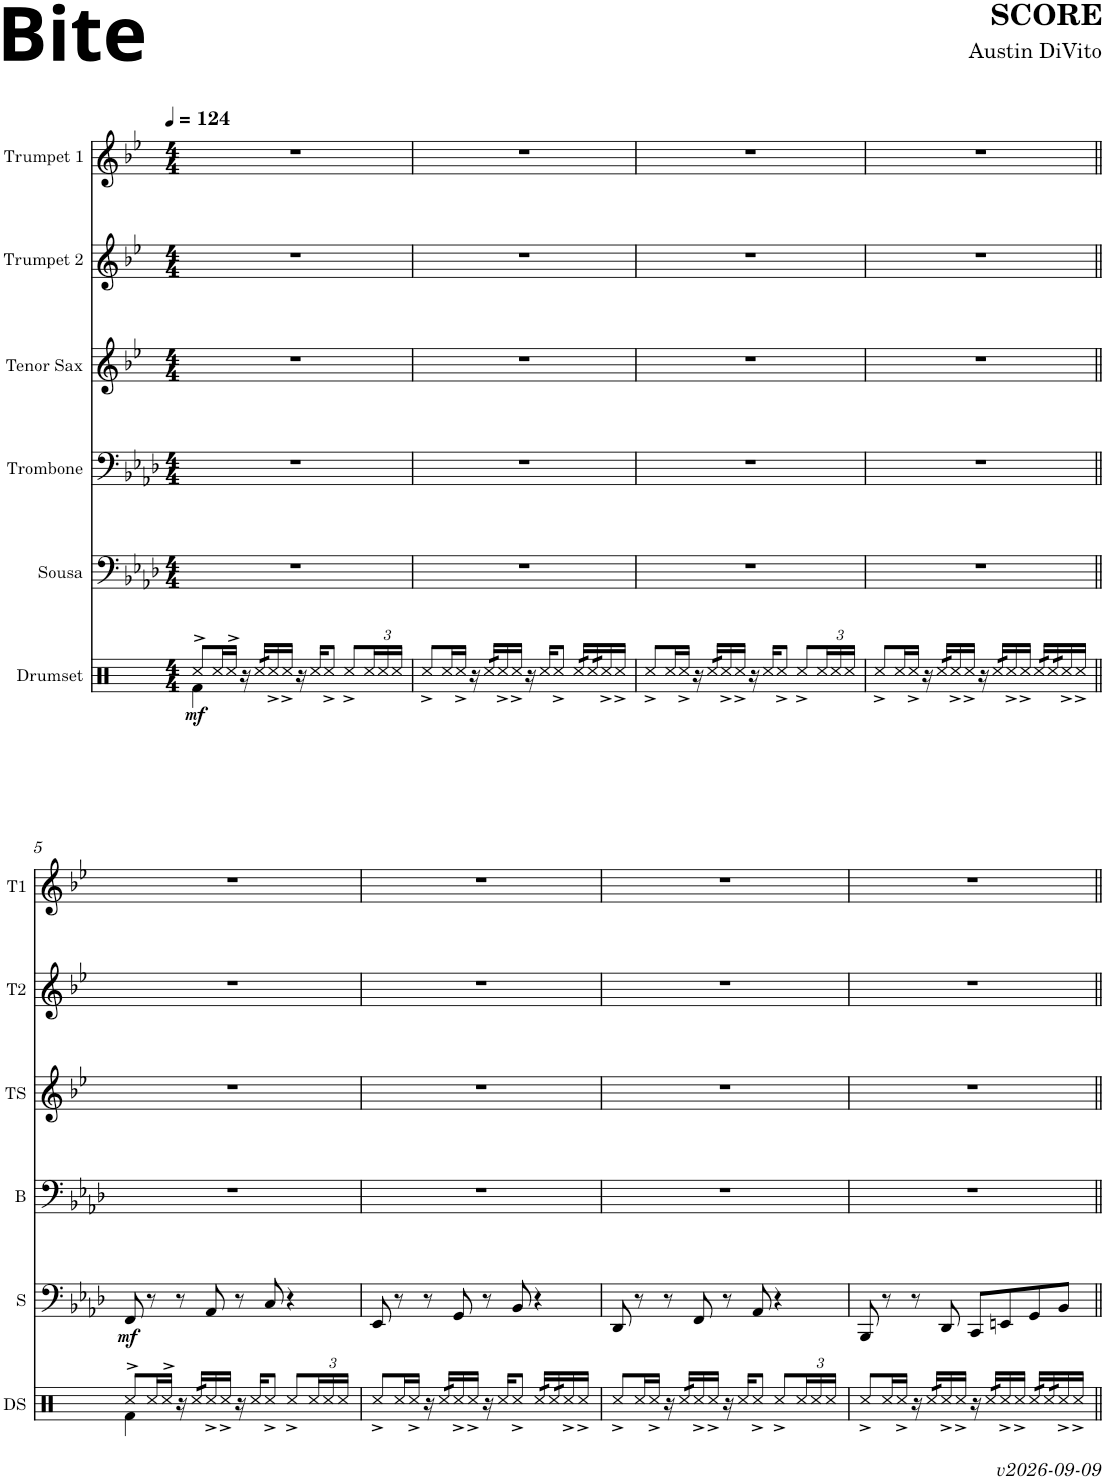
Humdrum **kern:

**kern	**dynam	**kern	**dynam	**kern	**kern	**kern	**kern
*part6	*part6	*part5	*part5	*part4	*part3	*part2	*part1
*staff6	*staff6	*staff5	*staff5	*staff4	*staff3	*staff2	*staff1
*I"Drumset	*	*I"Sousa	*	*I"Trombone	*I"Tenor Sax	*I"Trumpet 2	*I"Trumpet 1
*I'DS	*	*I'S	*	*	*I'TS	*I'T2	*I'T1
*clefX	*	*clefF4	*	*clefF4	*clefG2	*clefG2	*clefG2
*	*	*	*	*	*Trd8c14	*Trd1c2	*Trd1c2
*k[]	*	*k[b-e-a-d-]	*	*k[b-e-a-d-]	*k[b-e-]	*k[b-e-]	*k[b-e-]
*M4/4	*	*M4/4	*	*M4/4	*M4/4	*M4/4	*M4/4
*MM124	*	*MM124	*	*MM124	*MM124	*MM124	*MM124
=1	=1	=1	=1	=1	=1	=1	=1
*^	*	*	*	*	*	*	*
!	!	!LO:DY:b	!	!	!	!	!	!
8Rcc^/L	4Rf\	mf	1r	.	1r	1r	1r	1r
16Rcc/L	.	.	.	.	.	.	.	.
16Rcc^/JJ	.	.	.	.	.	.	.	.
16r	2.ryy	.	.	.	.	.	.	.
*tremolo	*	*	*	*	*	*	*	*
32Rcc/LLL	.	.	.	.	.	.	.	.
32Rcc/	.	.	.	.	.	.	.	.
*Xtremolo	*	*	*	*	*	*	*	*
16Rcc^/	.	.	.	.	.	.	.	.
16Rcc^/JJ	.	.	.	.	.	.	.	.
16r	.	.	.	.	.	.	.	.
16Rcc/KL	.	.	.	.	.	.	.	.
8Rcc^/J	.	.	.	.	.	.	.	.
8Rcc^/L	.	.	.	.	.	.	.	.
*Xbrackettup	*	*	*	*	*	*	*	*
24Rcc/L	.	.	.	.	.	.	.	.
24Rcc/	.	.	.	.	.	.	.	.
24Rcc/JJ	.	.	.	.	.	.	.	.
*v	*v	*	*	*	*	*	*	*
=2	=2	=2	=2	=2	=2	=2	=2
8Rcc^/L	.	1r	.	1r	1r	1r	1r
16Rcc/L	.	.	.	.	.	.	.
16Rcc^/JJ	.	.	.	.	.	.	.
16r	.	.	.	.	.	.	.
*tremolo	*	*	*	*	*	*	*
32Rcc/LLL	.	.	.	.	.	.	.
32Rcc/	.	.	.	.	.	.	.
*Xtremolo	*	*	*	*	*	*	*
16Rcc^/	.	.	.	.	.	.	.
16Rcc^/JJ	.	.	.	.	.	.	.
16r	.	.	.	.	.	.	.
16Rcc/KL	.	.	.	.	.	.	.
8Rcc^/J	.	.	.	.	.	.	.
*tremolo	*	*	*	*	*	*	*
32Rcc/LLL	.	.	.	.	.	.	.
32Rcc/	.	.	.	.	.	.	.
32Rcc/	.	.	.	.	.	.	.
32Rcc/	.	.	.	.	.	.	.
*Xtremolo	*	*	*	*	*	*	*
16Rcc^/	.	.	.	.	.	.	.
16Rcc^/JJ	.	.	.	.	.	.	.
=3	=3	=3	=3	=3	=3	=3	=3
8Rcc^/L	.	1r	.	1r	1r	1r	1r
16Rcc/L	.	.	.	.	.	.	.
16Rcc^/JJ	.	.	.	.	.	.	.
16r	.	.	.	.	.	.	.
*tremolo	*	*	*	*	*	*	*
32Rcc/LLL	.	.	.	.	.	.	.
32Rcc/	.	.	.	.	.	.	.
*Xtremolo	*	*	*	*	*	*	*
16Rcc^/	.	.	.	.	.	.	.
16Rcc^/JJ	.	.	.	.	.	.	.
16r	.	.	.	.	.	.	.
16Rcc/KL	.	.	.	.	.	.	.
8Rcc^/J	.	.	.	.	.	.	.
8Rcc^/L	.	.	.	.	.	.	.
24Rcc/L	.	.	.	.	.	.	.
24Rcc/	.	.	.	.	.	.	.
24Rcc/JJ	.	.	.	.	.	.	.
=4	=4	=4	=4	=4	=4	=4	=4
8Rcc^/L	.	1r	.	1r	1r	1r	1r
16Rcc/L	.	.	.	.	.	.	.
16Rcc^/JJ	.	.	.	.	.	.	.
16r	.	.	.	.	.	.	.
*tremolo	*	*	*	*	*	*	*
32Rcc/LLL	.	.	.	.	.	.	.
32Rcc/	.	.	.	.	.	.	.
*Xtremolo	*	*	*	*	*	*	*
16Rcc^/	.	.	.	.	.	.	.
16Rcc^/JJ	.	.	.	.	.	.	.
16r	.	.	.	.	.	.	.
*tremolo	*	*	*	*	*	*	*
32Rcc/LLL	.	.	.	.	.	.	.
32Rcc/	.	.	.	.	.	.	.
*Xtremolo	*	*	*	*	*	*	*
16Rcc^/	.	.	.	.	.	.	.
16Rcc^/JJ	.	.	.	.	.	.	.
*tremolo	*	*	*	*	*	*	*
32Rcc/LLL	.	.	.	.	.	.	.
32Rcc/	.	.	.	.	.	.	.
32Rcc/	.	.	.	.	.	.	.
32Rcc/	.	.	.	.	.	.	.
*Xtremolo	*	*	*	*	*	*	*
16Rcc^/	.	.	.	.	.	.	.
16Rcc^/JJ	.	.	.	.	.	.	.
!!LO:LB:g=z
=5||	=5||	=5||	=5||	=5||	=5||	=5||	=5||
*^	*	*	*	*	*	*	*
!	!	!	!	!LO:DY:b	!	!	!	!
8Rcc^/L	4Rf\	.	8FF/	mf	1r	1r	1r	1r
16Rcc/L	.	.	8r	.	.	.	.	.
16Rcc^/JJ	.	.	.	.	.	.	.	.
16r	2.ryy	.	8r	.	.	.	.	.
*tremolo	*	*	*	*	*	*	*	*
32Rcc/LLL	.	.	.	.	.	.	.	.
32Rcc/	.	.	.	.	.	.	.	.
*Xtremolo	*	*	*	*	*	*	*	*
16Rcc^/	.	.	8AA-/	.	.	.	.	.
16Rcc^/JJ	.	.	.	.	.	.	.	.
16r	.	.	8r	.	.	.	.	.
16Rcc/KL	.	.	.	.	.	.	.	.
8Rcc^/J	.	.	8C/	.	.	.	.	.
8Rcc^/L	.	.	4r	.	.	.	.	.
24Rcc/L	.	.	.	.	.	.	.	.
24Rcc/	.	.	.	.	.	.	.	.
24Rcc/JJ	.	.	.	.	.	.	.	.
*v	*v	*	*	*	*	*	*	*
=6	=6	=6	=6	=6	=6	=6	=6
8Rcc^/L	.	8EE-/	.	1r	1r	1r	1r
16Rcc/L	.	8r	.	.	.	.	.
16Rcc^/JJ	.	.	.	.	.	.	.
16r	.	8r	.	.	.	.	.
*tremolo	*	*	*	*	*	*	*
32Rcc/LLL	.	.	.	.	.	.	.
32Rcc/	.	.	.	.	.	.	.
*Xtremolo	*	*	*	*	*	*	*
16Rcc^/	.	8GG/	.	.	.	.	.
16Rcc^/JJ	.	.	.	.	.	.	.
16r	.	8r	.	.	.	.	.
16Rcc/KL	.	.	.	.	.	.	.
8Rcc^/J	.	8BB-/	.	.	.	.	.
*tremolo	*	*	*	*	*	*	*
32Rcc/LLL	.	4r	.	.	.	.	.
32Rcc/	.	.	.	.	.	.	.
32Rcc/	.	.	.	.	.	.	.
32Rcc/	.	.	.	.	.	.	.
*Xtremolo	*	*	*	*	*	*	*
16Rcc^/	.	.	.	.	.	.	.
16Rcc^/JJ	.	.	.	.	.	.	.
=7	=7	=7	=7	=7	=7	=7	=7
8Rcc^/L	.	8DD-/	.	1r	1r	1r	1r
16Rcc/L	.	8r	.	.	.	.	.
16Rcc^/JJ	.	.	.	.	.	.	.
16r	.	8r	.	.	.	.	.
*tremolo	*	*	*	*	*	*	*
32Rcc/LLL	.	.	.	.	.	.	.
32Rcc/	.	.	.	.	.	.	.
*Xtremolo	*	*	*	*	*	*	*
16Rcc^/	.	8FF/	.	.	.	.	.
16Rcc^/JJ	.	.	.	.	.	.	.
16r	.	8r	.	.	.	.	.
16Rcc/KL	.	.	.	.	.	.	.
8Rcc^/J	.	8AA-/	.	.	.	.	.
8Rcc^/L	.	4r	.	.	.	.	.
24Rcc/L	.	.	.	.	.	.	.
24Rcc/	.	.	.	.	.	.	.
24Rcc/JJ	.	.	.	.	.	.	.
=8	=8	=8	=8	=8	=8	=8	=8
8Rcc^/L	.	8BBB-/	.	1r	1r	1r	1r
16Rcc/L	.	8r	.	.	.	.	.
16Rcc^/JJ	.	.	.	.	.	.	.
16r	.	8r	.	.	.	.	.
*tremolo	*	*	*	*	*	*	*
32Rcc/LLL	.	.	.	.	.	.	.
32Rcc/	.	.	.	.	.	.	.
*Xtremolo	*	*	*	*	*	*	*
16Rcc^/	.	8DD-/	.	.	.	.	.
16Rcc^/JJ	.	.	.	.	.	.	.
16r	.	8CC/L	.	.	.	.	.
*tremolo	*	*	*	*	*	*	*
32Rcc/LLL	.	.	.	.	.	.	.
32Rcc/	.	.	.	.	.	.	.
*Xtremolo	*	*	*	*	*	*	*
16Rcc^/	.	8EEn/	.	.	.	.	.
16Rcc^/JJ	.	.	.	.	.	.	.
*tremolo	*	*	*	*	*	*	*
32Rcc/LLL	.	8GG/	.	.	.	.	.
32Rcc/	.	.	.	.	.	.	.
32Rcc/	.	.	.	.	.	.	.
32Rcc/	.	.	.	.	.	.	.
*Xtremolo	*	*	*	*	*	*	*
16Rcc^/	.	8BB-/J	.	.	.	.	.
16Rcc^/JJ	.	.	.	.	.	.	.
=||	=||	=||	=||	=||	=||	=||	=||
*-	*-	*-	*-	*-	*-	*-	*-
